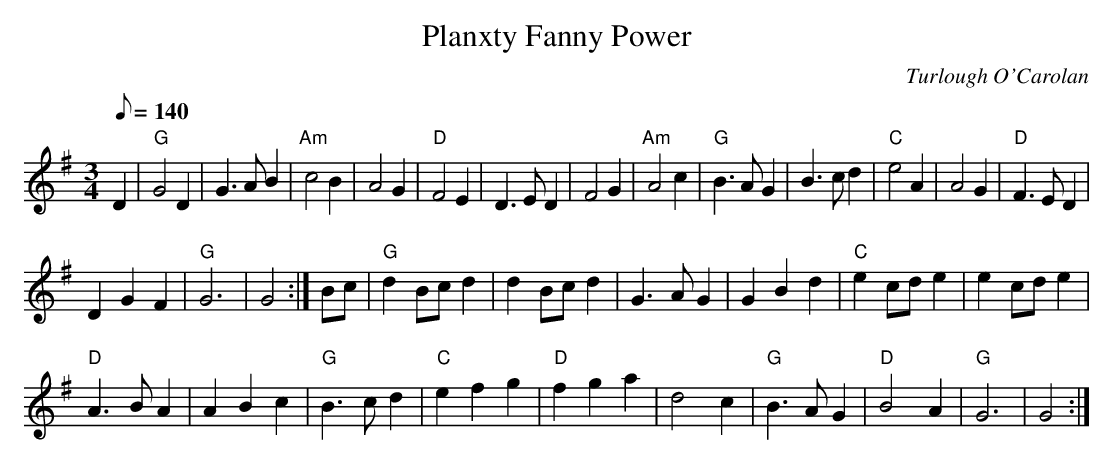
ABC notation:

X:1
T:Planxty Fanny Power
M:3/4
L:1/8
Q:140
C:Turlough O'Carolan
K:G
D2|"G"G4D2|G3AB2|"Am"c4B2|A4G2|"D"F4E2|D3ED2|F4G2|"Am"A4c2|\
"G"B3AG2|B3cd2|"C"e4A2|A4G2|"D"F3ED2|
D2G2F2|"G"G6|G4:|\
Bc|"G"d2Bcd2|d2Bcd2|G3AG2|G2B2d2|"C"e2cde2|e2cde2|
"D"A3BA2|A2B2c2|\
"G"B3cd2|"C"e2f2g2|"D"f2g2a2|d4c2|"G"B3AG2|"D"B4A2|"G"G6|G4:|
